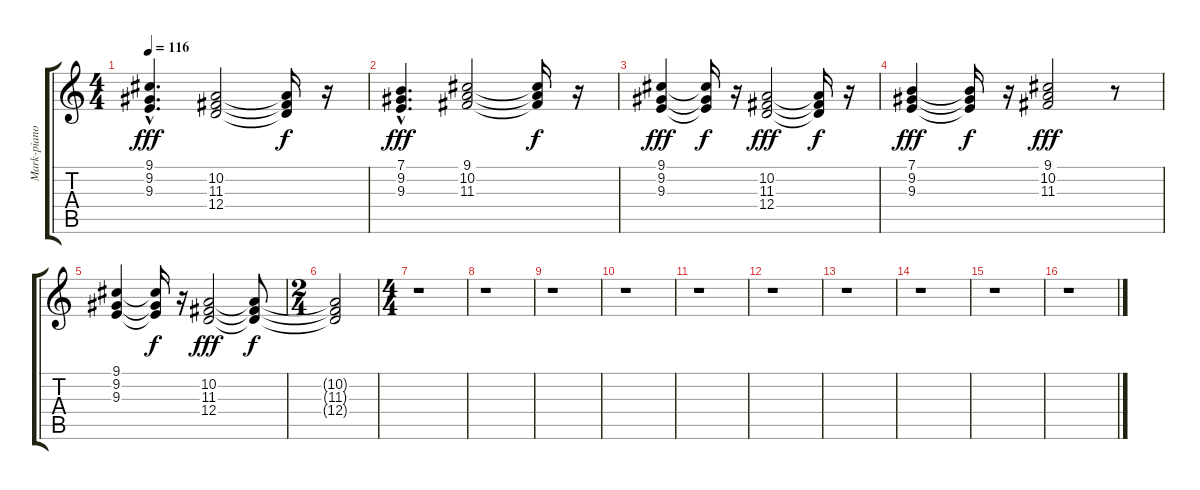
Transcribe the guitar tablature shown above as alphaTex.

\track ("Mark-piano" "Mark-piano") {instrument seashore}
\staff {score tabs}
\tuning (E4 B3 G3 D3 A2 E2) {hide}
\ts (4 4)
\tempo 116
\clef g2
\ks c
(9.1{hac} 9.2{hac} 9.3{hac}).4{d dy fff} (10.2 11.3 12.4).2 (10.2{t} 11.3{t} 12.4{t}).16{dy f} r.16 |
(7.1{hac} 9.2{hac} 9.3{hac}).4{d dy fff} (9.1 10.2 11.3).2 (9.1{t} 10.2{t} 11.3{t}).16{dy f} r.16 |
(9.1 9.2 9.3).4{dy fff} (9.1{t} 9.2{t} 9.3{t}).16{dy f} r.16 (10.2 11.3 12.4).2{dy fff} (10.2{t} 11.3{t} 12.4{t}).16{dy f} r.16 |
(7.1 9.2 9.3).4{dy fff} (7.1{t} 9.2{t} 9.3{t}).16{dy f} r.16 (9.1 10.2 11.3).2{dy fff} r.8 |
(9.1 9.2 9.3).4 (9.1{t} 9.2{t} 9.3{t}).16{dy f} r.16 (10.2 11.3 12.4).2{dy fff} (10.2{t} 11.3{t} 12.4{t}).8{dy f} |
\ts (2 4)
(10.2{t} 11.3{t} 12.4{t}).2 |
\ts (4 4)
r.1 |
r.1 |
r.1 |
r.1 |
r.1 |
r.1 |
r.1 |
r.1 |
r.1 |
r.1
